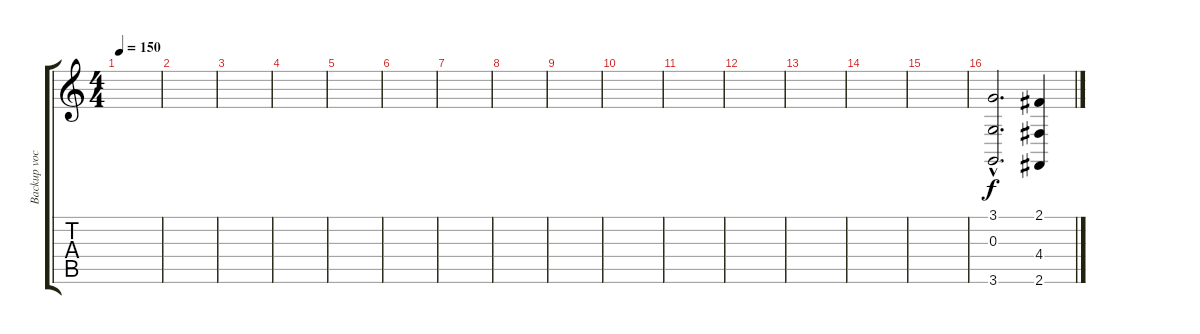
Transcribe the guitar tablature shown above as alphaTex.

\track ("Backup vocals" "Backup voc") {instrument choiraahs}
\staff {score tabs}
\tuning (E4 B3 G3 D3 A2 E2) {hide}
\ts (4 4)
\tempo 150
\clef g2
\ks c
|
|
|
|
|
|
|
|
|
|
|
|
|
|
|
(3.1{hac} 0.3{hac} 3.6{hac}).2{d} (2.1 4.4 2.6).4
